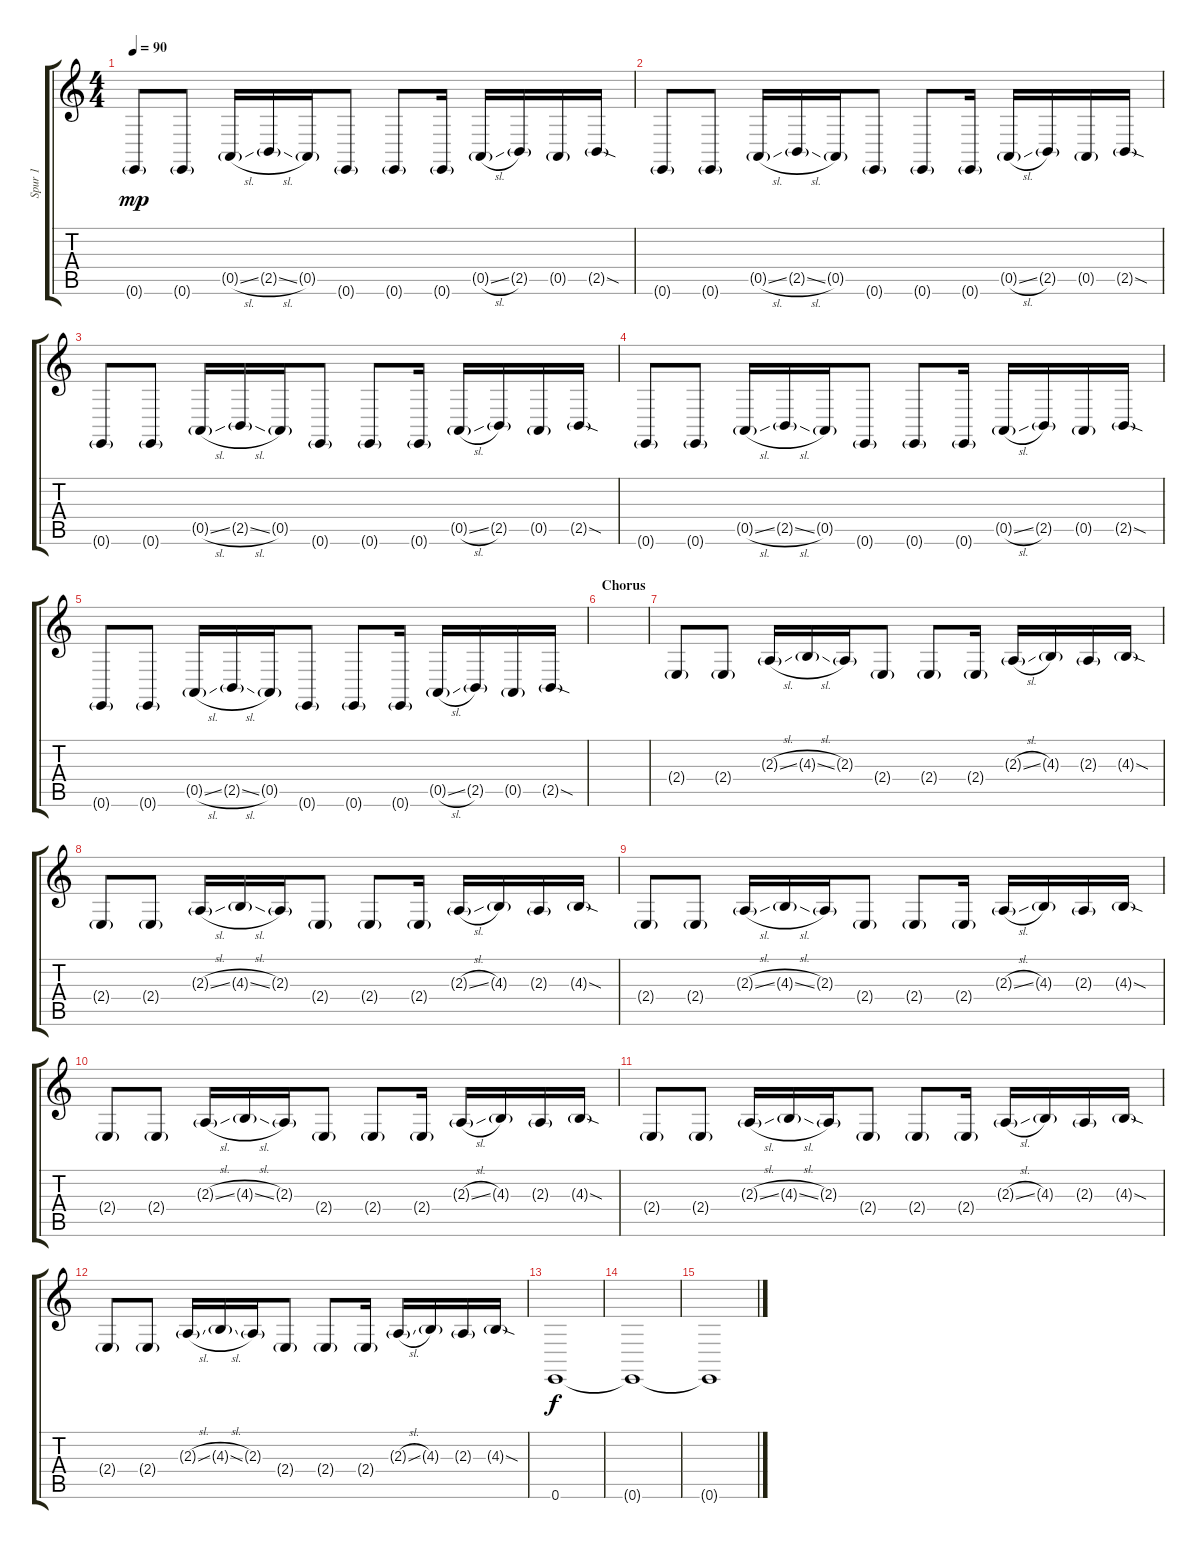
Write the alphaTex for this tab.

\track ("Spur 1" "Spur 1") {instrument lead2sawtooth}
\staff {score tabs}
\tuning (E4 B3 G3 D3 A2 E2) {hide}
\ts (4 4)
\tempo 90
\clef g2
\ks c
0.6{g}.8{dy mp} 0.6{g}.8 0.5{sl g}.16 2.5{sl g}.16 0.5{g}.16 0.6{g}.8 0.6{g}.8 0.6{g}.16 0.5{sl g}.16 2.5{g}.16 0.5{g}.16 2.5{sod g}.16 |
0.6{g}.8 0.6{g}.8 0.5{sl g}.16 2.5{sl g}.16 0.5{g}.16 0.6{g}.8 0.6{g}.8 0.6{g}.16 0.5{sl g}.16 2.5{g}.16 0.5{g}.16 2.5{sod g}.16 |
0.6{g}.8 0.6{g}.8 0.5{sl g}.16 2.5{sl g}.16 0.5{g}.16 0.6{g}.8 0.6{g}.8 0.6{g}.16 0.5{sl g}.16 2.5{g}.16 0.5{g}.16 2.5{sod g}.16 |
0.6{g}.8 0.6{g}.8 0.5{sl g}.16 2.5{sl g}.16 0.5{g}.16 0.6{g}.8 0.6{g}.8 0.6{g}.16 0.5{sl g}.16 2.5{g}.16 0.5{g}.16 2.5{sod g}.16 |
0.6{g}.8 0.6{g}.8 0.5{sl g}.16 2.5{sl g}.16 0.5{g}.16 0.6{g}.8 0.6{g}.8 0.6{g}.16 0.5{sl g}.16 2.5{g}.16 0.5{g}.16 2.5{sod g}.16 |
\section ("" "Chorus")
|
2.4{g}.8 2.4{g}.8 2.3{sl g}.16 4.3{sl g}.16 2.3{g}.16 2.4{g}.8 2.4{g}.8 2.4{g}.16 2.3{sl g}.16 4.3{g}.16 2.3{g}.16 4.3{sod g}.16 |
2.4{g}.8 2.4{g}.8 2.3{sl g}.16 4.3{sl g}.16 2.3{g}.16 2.4{g}.8 2.4{g}.8 2.4{g}.16 2.3{sl g}.16 4.3{g}.16 2.3{g}.16 4.3{sod g}.16 |
2.4{g}.8 2.4{g}.8 2.3{sl g}.16 4.3{sl g}.16 2.3{g}.16 2.4{g}.8 2.4{g}.8 2.4{g}.16 2.3{sl g}.16 4.3{g}.16 2.3{g}.16 4.3{sod g}.16 |
2.4{g}.8 2.4{g}.8 2.3{sl g}.16 4.3{sl g}.16 2.3{g}.16 2.4{g}.8 2.4{g}.8 2.4{g}.16 2.3{sl g}.16 4.3{g}.16 2.3{g}.16 4.3{sod g}.16 |
2.4{g}.8 2.4{g}.8 2.3{sl g}.16 4.3{sl g}.16 2.3{g}.16 2.4{g}.8 2.4{g}.8 2.4{g}.16 2.3{sl g}.16 4.3{g}.16 2.3{g}.16 4.3{sod g}.16 |
2.4{g}.8 2.4{g}.8 2.3{sl g}.16 4.3{sl g}.16 2.3{g}.16 2.4{g}.8 2.4{g}.8 2.4{g}.16 2.3{sl g}.16 4.3{g}.16 2.3{g}.16 4.3{sod g}.16 |
0.6.1{dy f} |
0.6{t}.1 |
0.6{t}.1
